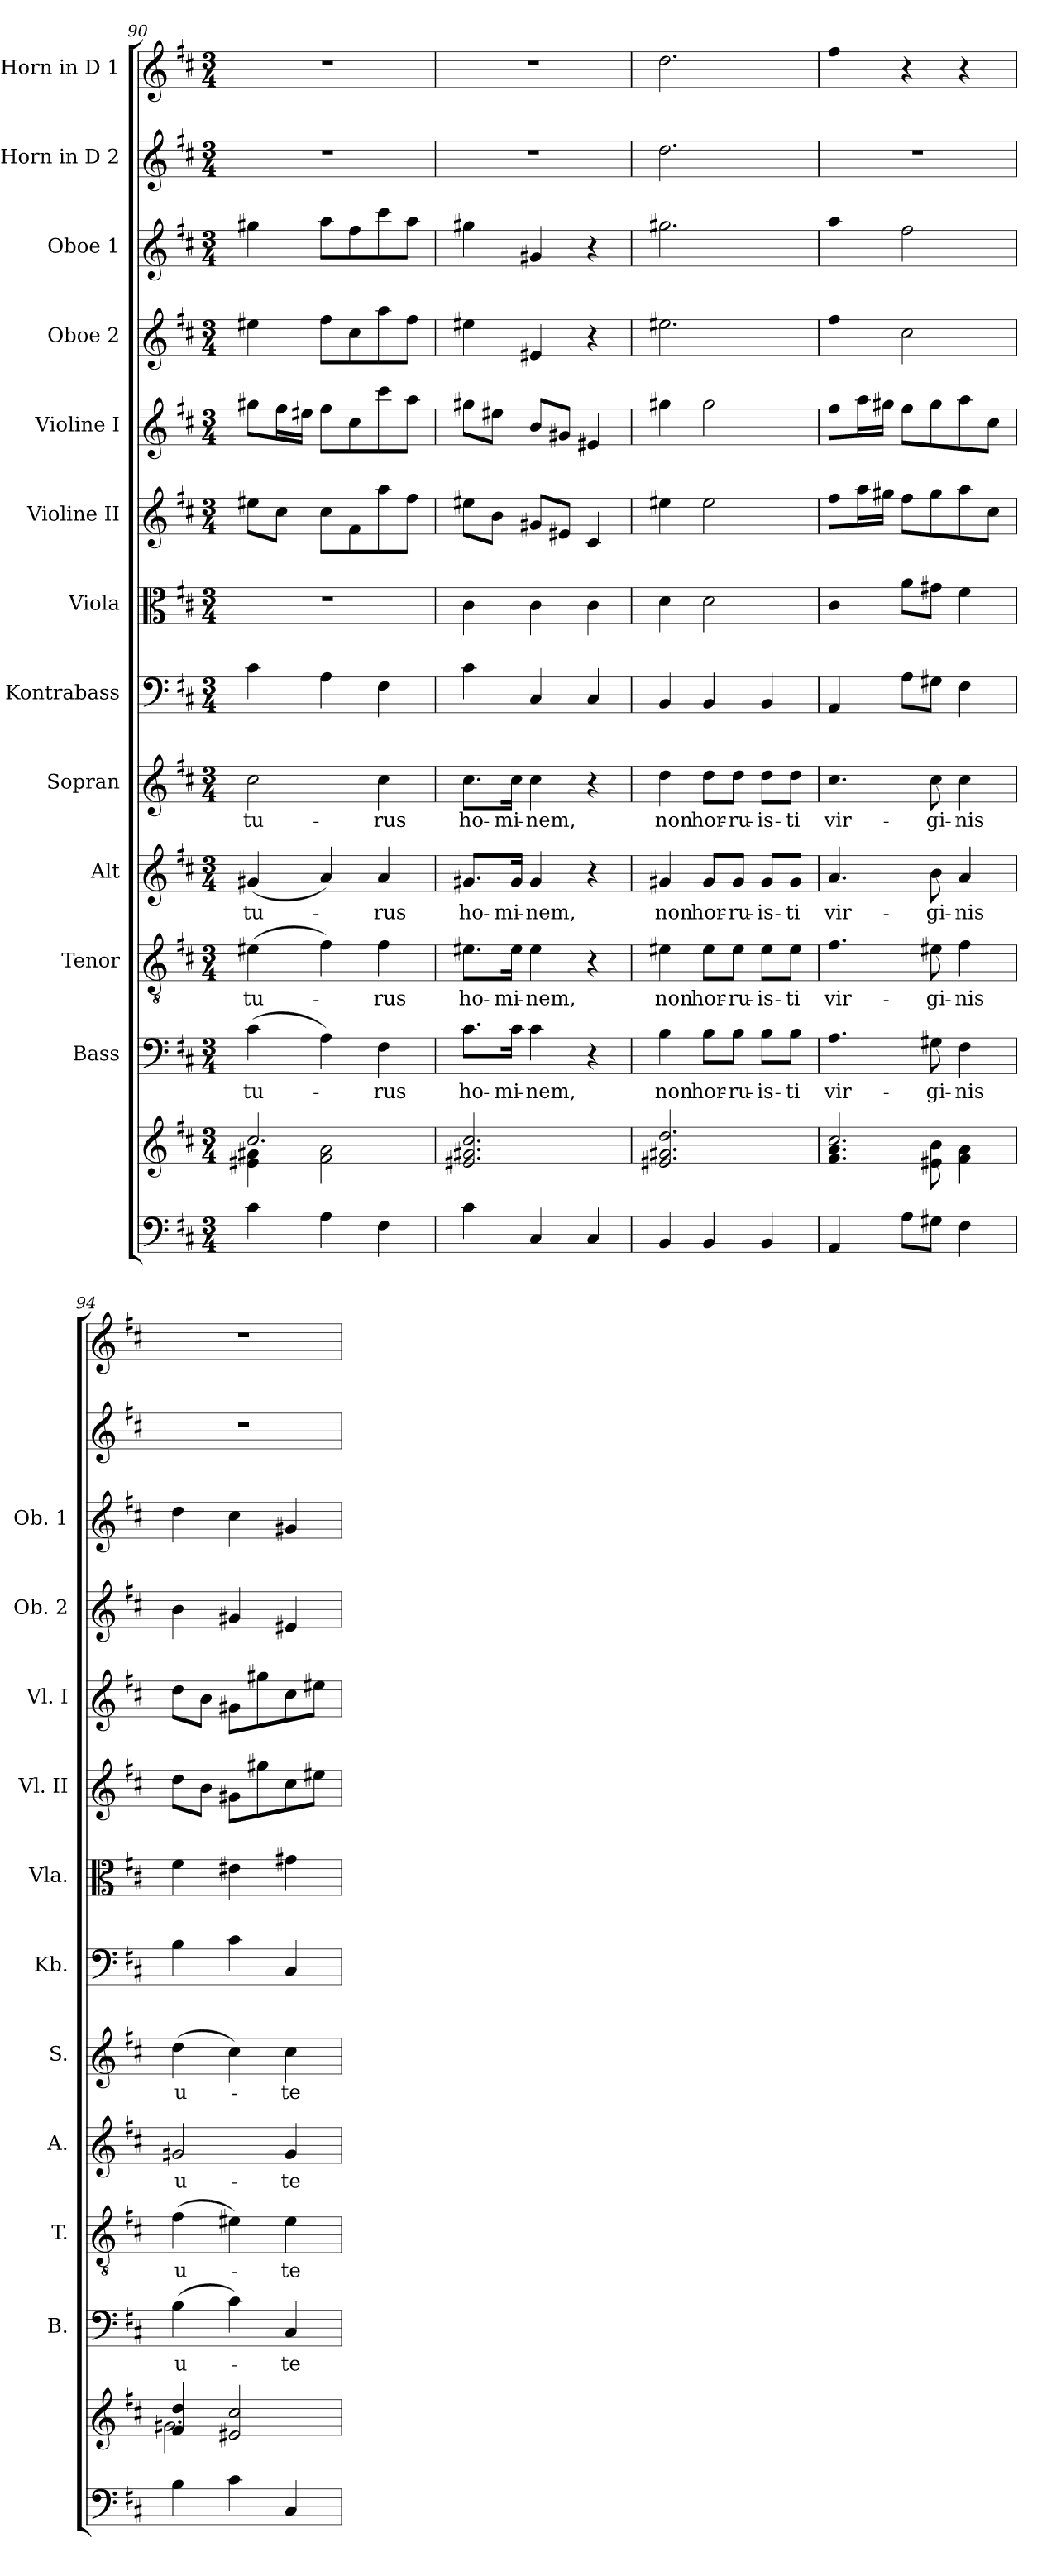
**kern	**kern	**kern	**text	**kern	**text	**kern	**text	**kern	**text	**kern	**kern	**kern	**kern	**kern	**kern	**kern	**kern
*part13	*part13	*part12	*part12	*part11	*part11	*part10	*part10	*part9	*part9	*part8	*part7	*part6	*part5	*part4	*part3	*part2	*part1
*staff14	*staff13	*staff12	*staff12	*staff11	*staff11	*staff10	*staff10	*staff9	*staff9	*staff8	*staff7	*staff6	*staff5	*staff4	*staff3	*staff2	*staff1
*	*	*I"Bass	*	*I"Tenor	*	*I"Alt	*	*I"Sopran	*	*I"Kontrabass	*I"Viola	*I"Violine II	*I"Violine I	*I"Oboe 2	*I"Oboe 1	*I"Horn in D 2	*I"Horn in D 1
*	*	*I'B.	*	*I'T.	*	*I'A.	*	*I'S.	*	*I'Kb.	*I'Vla.	*I'Vl. II	*I'Vl. I	*I'Ob. 2	*I'Ob. 1	*	*
*clefF4	*clefG2	*clefF4	*	*clefGv2	*	*clefG2	*	*clefG2	*	*clefF4	*clefC3	*clefG2	*clefG2	*clefG2	*clefG2	*clefG2	*clefG2
*	*	*	*	*	*	*	*	*	*	*ITrd7c12	*	*	*	*	*	*ITrd7c12	*ITrd7c12
*k[f#c#]	*k[f#c#]	*k[f#c#]	*	*k[f#c#]	*	*k[f#c#]	*	*k[f#c#]	*	*k[f#c#]	*k[f#c#]	*k[f#c#]	*k[f#c#]	*k[f#c#]	*k[f#c#]	*k[f#c#]	*k[f#c#]
*D:	*D:	*D:	*	*D:	*	*D:	*	*D:	*	*D:	*D:	*D:	*D:	*D:	*D:	*D:	*D:
*M3/4	*M3/4	*M3/4	*	*M3/4	*	*M3/4	*	*M3/4	*	*M3/4	*M3/4	*M3/4	*M3/4	*M3/4	*M3/4	*M3/4	*M3/4
=90	=90	=90	=90	=90	=90	=90	=90	=90	=90	=90	=90	=90	=90	=90	=90	=90	=90
*	*^	*	*	*	*	*	*	*	*	*	*	*	*	*	*	*	*
!	!	!	!	!LO:LY:b	!	!LO:LY:b	!	!LO:LY:b	!	!LO:LY:b	!	!	!	!	!	!	!	!
4c#\	2.cc#/	4e#X\ 4g#X\	(>4c#\	-tu-	(>4e#X\	-tu-	(<4g#X/	-tu-	2cc#\	-tu-	4C#\	2.r	8ee#X\L	8gg#X\L	4ee#X\	4gg#X\	2.r	2.r
.	.	.	.	.	.	.	.	.	.	.	.	.	8cc#\J	16ff#\L	.	.	.	.
.	.	.	.	.	.	.	.	.	.	.	.	.	.	16ee#X\JJ	.	.	.	.
4A\	.	2f#\ 2a\	4A\)	.	4f#\)	.	4a/)	.	.	.	4AA\	.	8cc#\L	8ff#\L	8ff#\L	8aa\L	.	.
.	.	.	.	.	.	.	.	.	.	.	.	.	8f#\	8cc#\	8cc#\	8ff#\	.	.
!	!	!	!	!LO:LY:b	!	!LO:LY:b	!	!LO:LY:b	!	!LO:LY:b	!	!	!	!	!	!	!	!
4F#\	.	.	4F#\	-rus	4f#\	-rus	4a/	-rus	4cc#\	-rus	4FF#\	.	8aa\	8ccc#\	8aa\	8ccc#\	.	.
.	.	.	.	.	.	.	.	.	.	.	.	.	8ff#\J	8aa\J	8ff#\J	8aa\J	.	.
*	*v	*v	*	*	*	*	*	*	*	*	*	*	*	*	*	*	*	*
=91	=91	=91	=91	=91	=91	=91	=91	=91	=91	=91	=91	=91	=91	=91	=91	=91	=91
!	!	!	!LO:LY:b	!	!LO:LY:b	!	!LO:LY:b	!	!LO:LY:b	!	!	!	!	!	!	!	!
4c#\	2.e#X/ 2.g#X/ 2.cc#/	8.c#\L	ho-	8.e#X\L	ho-	8.g#X/L	ho-	8.cc#\L	ho-	4C#\	4c#\	8ee#X\L	8gg#X\L	4ee#X\	4gg#X\	2.r	2.r
.	.	.	.	.	.	.	.	.	.	.	.	8b\J	8ee#X\J	.	.	.	.
!	!	!	!LO:LY:b	!	!LO:LY:b	!	!LO:LY:b	!	!LO:LY:b	!	!	!	!	!	!	!	!
.	.	16c#\Jk	-mi-	16e#\Jk	-mi-	16g#/Jk	-mi-	16cc#\Jk	-mi-	.	.	.	.	.	.	.	.
!	!	!	!LO:LY:b	!	!LO:LY:b	!	!LO:LY:b	!	!LO:LY:b	!	!	!	!	!	!	!	!
4C#/	.	4c#\	-nem,	4e#\	-nem,	4g#/	-nem,	4cc#\	-nem,	4CC#/	4c#\	8g#X/L	8b/L	4e#X/	4g#X/	.	.
.	.	.	.	.	.	.	.	.	.	.	.	8e#X/J	8g#X/J	.	.	.	.
4C#/	.	4r	.	4r	.	4r	.	4r	.	4CC#/	4c#\	4c#/	4e#X/	4r	4r	.	.
!!LO:PB:g=z
=92	=92	=92	=92	=92	=92	=92	=92	=92	=92	=92	=92	=92	=92	=92	=92	=92	=92
!	!	!	!LO:LY:b	!	!LO:LY:b	!	!LO:LY:b	!	!LO:LY:b	!	!	!	!	!	!	!	!
4BB/	2.e#X/ 2.g#X/ 2.dd/	4B\	non	4e#X\	non	4g#X/	non	4dd\	non	4BBB/	4d\	4ee#X\	4gg#X\	2.ee#X\	2.gg#X\	2.d\	2.d\
!	!	!	!LO:LY:b	!	!LO:LY:b	!	!LO:LY:b	!	!LO:LY:b	!	!	!	!	!	!	!	!
4BB/	.	8B\L	hor-	8e#\L	hor-	8g#/L	hor-	8dd\L	hor-	4BBB/	2d\	2ee#\	2gg#\	.	.	.	.
!	!	!	!LO:LY:b	!	!LO:LY:b	!	!LO:LY:b	!	!LO:LY:b	!	!	!	!	!	!	!	!
.	.	8B\J	-ru-	8e#\J	-ru-	8g#/J	-ru-	8dd\J	-ru-	.	.	.	.	.	.	.	.
!	!	!	!LO:LY:b	!	!LO:LY:b	!	!LO:LY:b	!	!LO:LY:b	!	!	!	!	!	!	!	!
4BB/	.	8B\L	-is-	8e#\L	-is-	8g#/L	-is-	8dd\L	-is-	4BBB/	.	.	.	.	.	.	.
!	!	!	!LO:LY:b	!	!LO:LY:b	!	!LO:LY:b	!	!LO:LY:b	!	!	!	!	!	!	!	!
.	.	8B\J	-ti	8e#\J	-ti	8g#/J	-ti	8dd\J	-ti	.	.	.	.	.	.	.	.
=93	=93	=93	=93	=93	=93	=93	=93	=93	=93	=93	=93	=93	=93	=93	=93	=93	=93
*	*^	*	*	*	*	*	*	*	*	*	*	*	*	*	*	*	*
!	!	!	!	!LO:LY:b	!	!LO:LY:b	!	!LO:LY:b	!	!LO:LY:b	!	!	!	!	!	!	!	!
4AA/	2.cc#/	4.f#\ 4.a\	4.A\	vir-	4.f#\	vir-	4.a/	vir-	4.cc#\	vir-	4AAA/	4c#\	8ff#\L	8ff#\L	4ff#\	4aa\	2.r	4f#\
.	.	.	.	.	.	.	.	.	.	.	.	.	16aa\L	16aa\L	.	.	.	.
.	.	.	.	.	.	.	.	.	.	.	.	.	16gg#X\JJ	16gg#X\JJ	.	.	.	.
8A\L	.	.	.	.	.	.	.	.	.	.	8AA\L	8a\L	8ff#\L	8ff#\L	2cc#\	2ff#\	.	4r
!	!	!	!	!LO:LY:b	!	!LO:LY:b	!	!LO:LY:b	!	!LO:LY:b	!	!	!	!	!	!	!	!
8G#X\J	.	8e#X\ 8b\	8G#X\	-gi-	8e#X\	-gi-	8b\	-gi-	8cc#\	-gi-	8GG#X\J	8g#X\J	8gg#\	8gg#\	.	.	.	.
!	!	!	!	!LO:LY:b	!	!LO:LY:b	!	!LO:LY:b	!	!LO:LY:b	!	!	!	!	!	!	!	!
4F#\	.	4f#\ 4a\	4F#\	-nis	4f#\	-nis	4a/	-nis	4cc#\	-nis	4FF#\	4f#\	8aa\	8aa\	.	.	.	4r
.	.	.	.	.	.	.	.	.	.	.	.	.	8cc#\J	8cc#\J	.	.	.	.
=94	=94	=94	=94	=94	=94	=94	=94	=94	=94	=94	=94	=94	=94	=94	=94	=94	=94	=94
!	!	!	!	!LO:LY:b	!	!LO:LY:b	!	!LO:LY:b	!	!LO:LY:b	!	!	!	!	!	!	!	!
4B\	4f#/ 4dd/	2.g#X\	(>4B\	u-	(>4f#\	u-	2g#X/	u-	(>4dd\	u-	4BB\	4f#\	8dd\L	8dd\L	4b\	4dd\	2.r	2.r
.	.	.	.	.	.	.	.	.	.	.	.	.	8b\J	8b\J	.	.	.	.
4c#\	2e#X/ 2cc#/	.	4c#\)	.	4e#X\)	.	.	.	4cc#\)	.	4C#\	4e#X\	8g#X\L	8g#X\L	4g#X/	4cc#\	.	.
.	.	.	.	.	.	.	.	.	.	.	.	.	8gg#X\	8gg#X\	.	.	.	.
!	!	!	!	!LO:LY:b	!	!LO:LY:b	!	!LO:LY:b	!	!LO:LY:b	!	!	!	!	!	!	!	!
4C#/	.	.	4C#/	-te-	4e#\	-te-	4g#/	-te-	4cc#\	-te-	4CC#/	4g#X\	8cc#\	8cc#\	4e#X/	4g#X/	.	.
.	.	.	.	.	.	.	.	.	.	.	.	.	8ee#X\J	8ee#X\J	.	.	.	.
*	*v	*v	*	*	*	*	*	*	*	*	*	*	*	*	*	*	*	*
=	=	=	=	=	=	=	=	=	=	=	=	=	=	=	=	=	=
*-	*-	*-	*-	*-	*-	*-	*-	*-	*-	*-	*-	*-	*-	*-	*-	*-	*-
